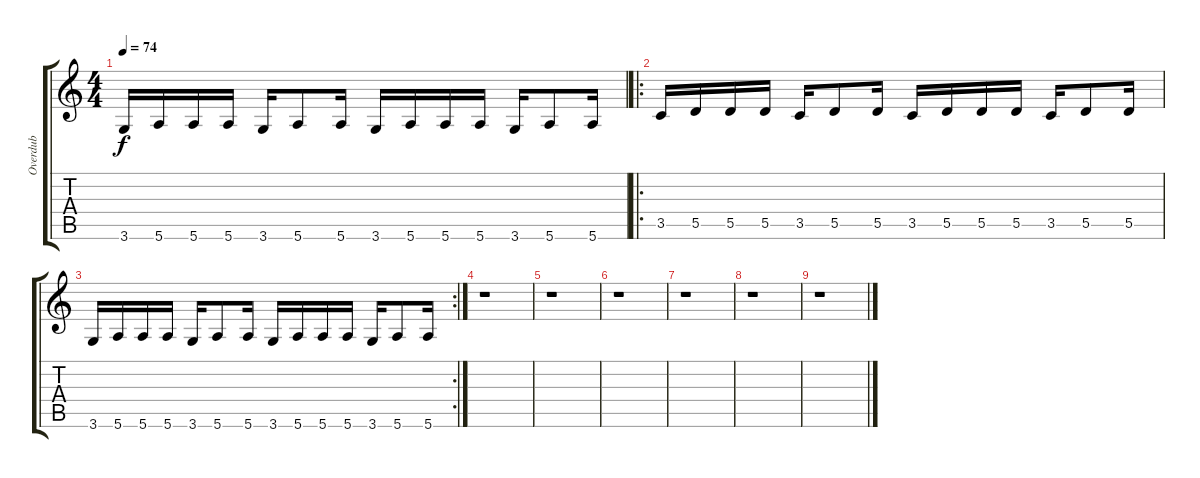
\track ("Overdub" "Overdub") {instrument electricguitarjazz}
\staff {score tabs}
\tuning (E4 B3 G3 D3 A2 E2) {hide}
\ts (4 4)
\tempo 74
\clef g2
\ks c
3.6.16{dy f} 5.6.16 5.6.16 5.6.16 3.6.16 5.6.8 5.6.16 3.6.16 5.6.16 5.6.16 5.6.16 3.6.16 5.6.8 5.6.16 |
\ro
3.5.16 5.5.16 5.5.16 5.5.16 3.5.16 5.5.8 5.5.16 3.5.16 5.5.16 5.5.16 5.5.16 3.5.16 5.5.8 5.5.16 |
\rc 2
3.6.16 5.6.16 5.6.16 5.6.16 3.6.16 5.6.8 5.6.16 3.6.16 5.6.16 5.6.16 5.6.16 3.6.16 5.6.8 5.6.16 |
r.1 |
r.1 |
r.1 |
r.1 |
r.1 |
r.1
